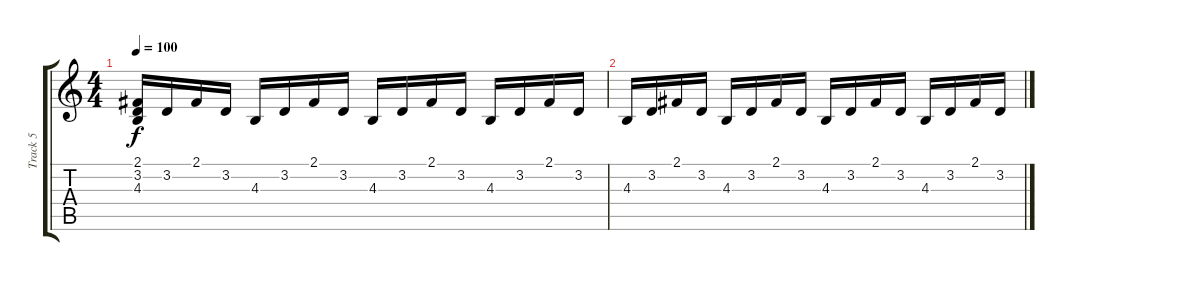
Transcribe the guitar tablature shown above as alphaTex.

\track ("Track 5" "Track 5") {instrument pad8sweep}
\staff {score tabs}
\tuning (E4 B3 G3 D3 A2 E2) {hide}
\ts (4 4)
\tempo 100
\clef g2
\ks c
(2.1 3.2 4.3).16{dy f} 3.2.16 2.1.16 3.2.16 4.3.16 3.2.16 2.1.16 3.2.16 4.3.16 3.2.16 2.1.16 3.2.16 4.3.16 3.2.16 2.1.16 3.2.16 |
4.3.16 3.2.16 2.1.16 3.2.16 4.3.16 3.2.16 2.1.16 3.2.16 4.3.16 3.2.16 2.1.16 3.2.16 4.3.16 3.2.16 2.1.16 3.2.16
